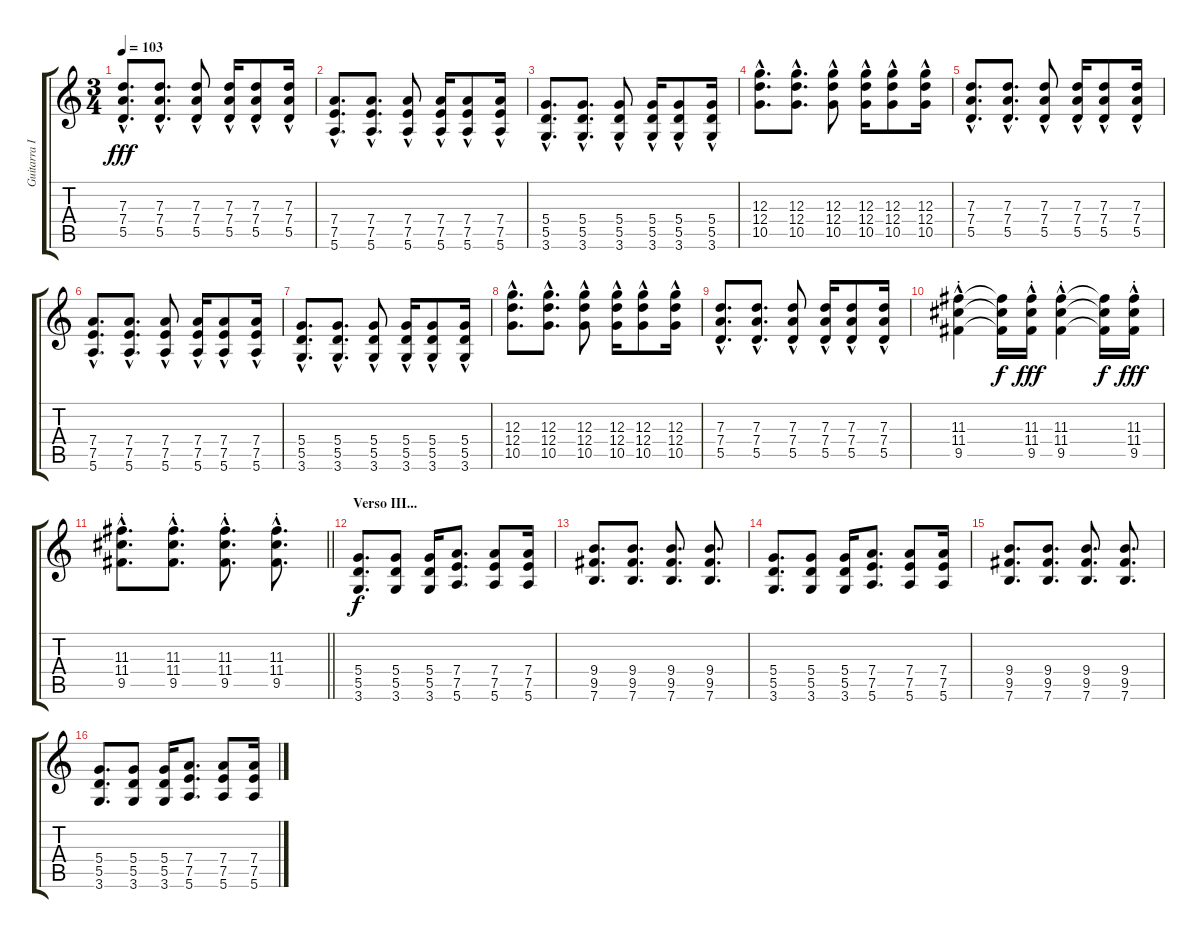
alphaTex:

\track ("Guitarra II" "Guitarra I") {instrument distortionguitar}
\staff {score tabs}
\tuning (E4 B3 G3 D3 A2 E2) {hide}
\ts (3 4)
\tempo 103
\clef g2
\ks c
(7.3{hac} 7.4{hac} 5.5{hac}).8{d dy fff} (7.3{hac} 7.4{hac} 5.5{hac}).8{d} (7.3{hac} 7.4{hac} 5.5{hac}).8 (7.3{hac} 7.4{hac} 5.5{hac}).16 (7.3{hac} 7.4{hac} 5.5{hac}).8 (7.3{hac} 7.4{hac} 5.5{hac}).16 |
(7.4{hac} 7.5{hac} 5.6{hac}).8{d} (7.4{hac} 7.5{hac} 5.6{hac}).8{d} (7.4{hac} 7.5{hac} 5.6{hac}).8 (7.4{hac} 7.5{hac} 5.6{hac}).16 (7.4{hac} 7.5{hac} 5.6{hac}).8 (7.4{hac} 7.5{hac} 5.6{hac}).16 |
(5.4{hac} 5.5{hac} 3.6{hac}).8{d} (5.4{hac} 5.5{hac} 3.6{hac}).8{d} (5.4{hac} 5.5{hac} 3.6{hac}).8 (5.4{hac} 5.5{hac} 3.6{hac}).16 (5.4{hac} 5.5{hac} 3.6{hac}).8 (5.4{hac} 5.5{hac} 3.6{hac}).16 |
(12.3{hac} 12.4{hac} 10.5{hac}).8{d} (12.3{hac} 12.4{hac} 10.5{hac}).8{d} (12.3{hac} 12.4{hac} 10.5{hac}).8 (12.3{hac} 12.4{hac} 10.5{hac}).16 (12.3{hac} 12.4{hac} 10.5{hac}).8 (12.3{hac} 12.4{hac} 10.5{hac}).16 |
(7.3{hac} 7.4{hac} 5.5{hac}).8{d} (7.3{hac} 7.4{hac} 5.5{hac}).8{d} (7.3{hac} 7.4{hac} 5.5{hac}).8 (7.3{hac} 7.4{hac} 5.5{hac}).16 (7.3{hac} 7.4{hac} 5.5{hac}).8 (7.3{hac} 7.4{hac} 5.5{hac}).16 |
(7.4{hac} 7.5{hac} 5.6{hac}).8{d} (7.4{hac} 7.5{hac} 5.6{hac}).8{d} (7.4{hac} 7.5{hac} 5.6{hac}).8 (7.4{hac} 7.5{hac} 5.6{hac}).16 (7.4{hac} 7.5{hac} 5.6{hac}).8 (7.4{hac} 7.5{hac} 5.6{hac}).16 |
(5.4{hac} 5.5{hac} 3.6{hac}).8{d} (5.4{hac} 5.5{hac} 3.6{hac}).8{d} (5.4{hac} 5.5{hac} 3.6{hac}).8 (5.4{hac} 5.5{hac} 3.6{hac}).16 (5.4{hac} 5.5{hac} 3.6{hac}).8 (5.4{hac} 5.5{hac} 3.6{hac}).16 |
(12.3{hac} 12.4{hac} 10.5{hac}).8{d} (12.3{hac} 12.4{hac} 10.5{hac}).8{d} (12.3{hac} 12.4{hac} 10.5{hac}).8 (12.3{hac} 12.4{hac} 10.5{hac}).16 (12.3{hac} 12.4{hac} 10.5{hac}).8 (12.3{hac} 12.4{hac} 10.5{hac}).16 |
(7.3{hac} 7.4{hac} 5.5{hac}).8{d} (7.3{hac} 7.4{hac} 5.5{hac}).8{d} (7.3{hac} 7.4{hac} 5.5{hac}).8 (7.3{hac} 7.4{hac} 5.5{hac}).16 (7.3{hac} 7.4{hac} 5.5{hac}).8 (7.3{hac} 7.4{hac} 5.5{hac}).16 |
(11.3{hac} 11.4{hac} 9.5{hac st}).4 (11.3{t} 11.4{t} 9.5{t}).16{dy f} (11.3{hac} 11.4{hac} 9.5{hac st}).16{dy fff} (11.3{hac} 11.4{hac} 9.5{hac st}).4 (11.3{t} 11.4{t} 9.5{t}).16{dy f} (11.3{hac} 11.4{hac} 9.5{hac st}).16{dy fff} |
\barLineRight lightlight
(11.3{hac} 11.4{hac} 9.5{hac st}).8{d} (11.3{hac} 11.4{hac} 9.5{hac st}).8{d} (11.3{hac} 11.4{hac} 9.5{hac st}).8{d} (11.3{hac} 11.4{hac} 9.5{hac st}).8{d} |
\section ("" "Verso III...")
(5.4 5.5 3.6).8{d dy f} (5.4 5.5 3.6).8 (5.4 5.5 3.6).16 (7.4 7.5 5.6).8{d} (7.4 7.5 5.6).8 (7.4 7.5 5.6).16 |
(9.4 9.5 7.6).8{d} (9.4 9.5 7.6).8{d} (9.4 9.5 7.6).8{d} (9.4 9.5 7.6).8{d} |
(5.4 5.5 3.6).8{d} (5.4 5.5 3.6).8 (5.4 5.5 3.6).16 (7.4 7.5 5.6).8{d} (7.4 7.5 5.6).8 (7.4 7.5 5.6).16 |
(9.4 9.5 7.6).8{d} (9.4 9.5 7.6).8{d} (9.4 9.5 7.6).8{d} (9.4 9.5 7.6).8{d} |
(5.4 5.5 3.6).8{d} (5.4 5.5 3.6).8 (5.4 5.5 3.6).16 (7.4 7.5 5.6).8{d} (7.4 7.5 5.6).8 (7.4 7.5 5.6).16
